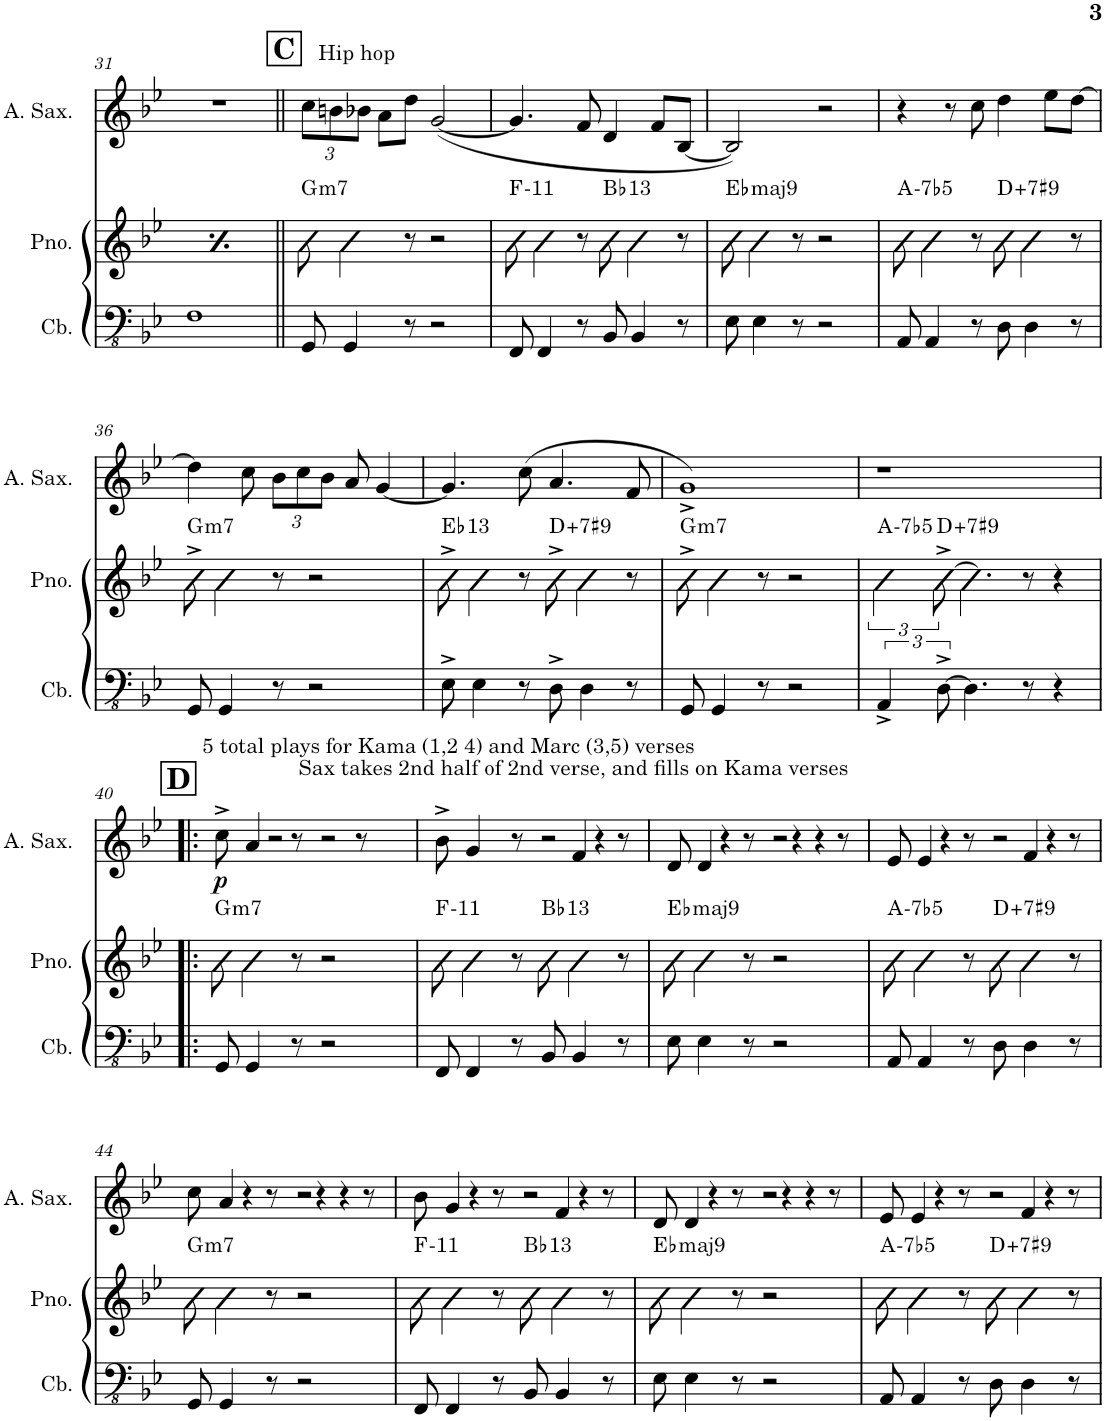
**kern	**kern	**harte	**kern	**dynam
*part3	*part2	*part2	*part1	*part1
*staff3	*staff2	*	*staff1	*staff1
*I"Contrabass	*I"Piano	*	*I"Alto Saxophone	*
*I'Cb.	*I'Pno.	*	*I'A. Sax.	*
!!LO:PB:g=z
*clefFv4	*clefG2	*	*clefG2	*
*Trd7c12	*	*	*Trd5c9	*
*k[b-e-]	*k[b-e-]	*	*k[b-e-]	*
*M4/4	*M4/4	*	*M4/4	*
=31	=31	=31	=31	=31
!	!	!LO:H:kt=7	!	!
1FF	4b-	F:7	1r	.
.	4b-	.	.	.
.	4b-	.	.	.
.	4b-	.	.	.
!!LO:REH:place=s1:a:B:cj:fs=14:t=C
=32||	=32||	=32||	=32||	=32||
*	*	*	*Xbrackettup	*
!	!	!LO:H:kt=m7	!LO:TX:a:t=Hip hop	!
8GGG/	8g\	G:min7	12cc\L	.
.	.	.	12bn\	.
4GGG/	4g\	.	.	.
.	.	.	12b-X\J	.
.	.	.	8a\L	.
8r	8r	.	8dd\J	.
2r	2r	.	([2g/	.
=33	=33	=33	=33	=33
!	!	!LO:H:kt=11	!	!
8FFF/	8g\	F:min9(11)	4.g/]	.
4FFF/	4g\	.	.	.
8r	8r	.	8f/	.
!	!	!LO:H:kt=13	!	!
8BBB-/	8b-\	Bb:9(11,13)	4d/	.
4BBB-/	4b-\	.	.	.
.	.	.	8f/L	.
8r	8r	.	[8B-/J	.
=34	=34	=34	=34	=34
!	!	!LO:H:kt=maj9	!	!
8EE-\	8g\	Eb:maj9	2B-/])	.
4EE-\	4g\	.	.	.
8r	8r	.	.	.
2r	2r	.	2r	.
=35	=35	=35	=35	=35
!	!	!LO:H:kt=-7b5	!	!
8AAA/	8g\	A:hdim7	4r	.
4AAA/	4g\	.	.	.
.	.	.	8r	.
8r	8r	.	8cc\	.
!	!	!LO:H:kt=7	!	!
8DD\	8b-\	D:aug(b7,#9)	4dd\	.
4DD\	4g\	.	.	.
.	.	.	8ee-\L	.
8r	8r	.	[8dd\J	.
!!LO:LB:g=z
=36	=36	=36	=36	=36
!	!	!LO:H:kt=m7	!	!
8GGG/	8g^\	G:min7	4dd\]	.
4GGG/	4g\	.	.	.
.	.	.	8cc\	.
8r	8r	.	12b-\L	.
.	.	.	12cc\	.
2r	2r	.	.	.
.	.	.	12b-\J	.
.	.	.	8a/	.
.	.	.	[4g/	.
=37	=37	=37	=37	=37
!	!	!LO:H:kt=13	!	!
8EE-^\	8g^\	Eb:9(11,13)	4.g/]	.
4EE-\	4g\	.	.	.
8r	8r	.	(8cc\	.
!	!	!LO:H:kt=7	!	!
8DD^\	8b-^\	D:aug(b7,#9)	4.a/	.
4DD\	4b-\	.	.	.
8r	8r	.	8f/	.
=38	=38	=38	=38	=38
!	!	!LO:H:kt=m7	!	!
8GGG/	8g^\	G:min7	1g^)	.
4GGG/	4g\	.	.	.
8r	8r	.	.	.
2r	2r	.	.	.
=39	=39	=39	=39	=39
!	!	!LO:H:kt=-7b5	!	!
6AAA^/	6g\	A:hdim7	1r	.
!	!	!LO:H:kt=7	!	!
[12DD^\	[12g^\	D:aug(b7,#9)	.	.
4.DD\]	4.g\]	.	.	.
8r	8r	.	.	.
4r	4r	.	.	.
!!LO:LB:g=z
!!LO:REH:place=s1:a:B:cj:fs=14:t=D
=40!|:	=40!|:	=40!|:	=40!|:	=40!|:
!	!	!	!LO:TX:a:t=5 total plays for Kama (1,2 4) and Marc (3,5) verses	!
!	!	!	!LO:TX:a:t=Sax takes 2nd half of 2nd verse, and fills on Kama verses	!
!	!	!LO:H:kt=m7	!	!LO:DY:b
8GGG/	8g\	G:min7	8cc^\	p
4GGG/	4g\	.	4a/	.
8r	8r	.	2r	.
2r	2r	.	.	.
.	.	.	8r	.
2ryy	2ryy	.	2r	.
8ryy	8ryy	.	8r	.
=41	=41	=41	=41	=41
!	!	!LO:H:kt=11	!	!
8FFF/	8g\	F:min9(11)	8b-^\	.
4FFF/	4g\	.	4g/	.
8r	8r	.	8r	.
!	!	!LO:H:kt=13	!	!
8BBB-/	8b-\	Bb:9(11,13)	2r	.
4BBB-/	4b-\	.	.	.
8r	8r	.	.	.
2ryy	2ryy	.	4f/	.
.	.	.	4r	.
8ryy	8ryy	.	8r	.
=42	=42	=42	=42	=42
!	!	!LO:H:kt=maj9	!	!
8EE-\	8g\	Eb:maj9	8d/	.
4EE-\	4g\	.	4d/	.
8r	8r	.	4r	.
2r	2r	.	.	.
.	.	.	8r	.
.	.	.	2r	.
2..ryy	2..ryy	.	.	.
.	.	.	4r	.
.	.	.	4r	.
.	.	.	8r	.
=43	=43	=43	=43	=43
!	!	!LO:H:kt=-7b5	!	!
8AAA/	8g\	A:hdim7	8e-/	.
4AAA/	4g\	.	4e-/	.
8r	8r	.	4r	.
!	!	!LO:H:kt=7	!	!
8DD\	8b-\	D:aug(b7,#9)	.	.
4DD\	4g\	.	8r	.
.	.	.	2r	.
8r	8r	.	.	.
2..ryy	2..ryy	.	.	.
.	.	.	4f/	.
.	.	.	4r	.
.	.	.	8r	.
!!LO:LB:g=z
=44	=44	=44	=44	=44
!	!	!LO:H:kt=m7	!	!
8GGG/	8g\	G:min7	8cc\	.
4GGG/	4g\	.	4a/	.
8r	8r	.	4r	.
2r	2r	.	.	.
.	.	.	8r	.
.	.	.	2r	.
2..ryy	2..ryy	.	.	.
.	.	.	4r	.
.	.	.	4r	.
.	.	.	8r	.
=45	=45	=45	=45	=45
!	!	!LO:H:kt=11	!	!
8FFF/	8g\	F:min9(11)	8b-\	.
4FFF/	4g\	.	4g/	.
8r	8r	.	4r	.
!	!	!LO:H:kt=13	!	!
8BBB-/	8b-\	Bb:9(11,13)	.	.
4BBB-/	4b-\	.	8r	.
.	.	.	2r	.
8r	8r	.	.	.
2..ryy	2..ryy	.	.	.
.	.	.	4f/	.
.	.	.	4r	.
.	.	.	8r	.
=46	=46	=46	=46	=46
!	!	!LO:H:kt=maj9	!	!
8EE-\	8g\	Eb:maj9	8d/	.
4EE-\	4g\	.	4d/	.
8r	8r	.	4r	.
2r	2r	.	.	.
.	.	.	8r	.
.	.	.	2r	.
2..ryy	2..ryy	.	.	.
.	.	.	4r	.
.	.	.	4r	.
.	.	.	8r	.
=47	=47	=47	=47	=47
!	!	!LO:H:kt=-7b5	!	!
8AAA/	8g\	A:hdim7	8e-/	.
4AAA/	4g\	.	4e-/	.
8r	8r	.	4r	.
!	!	!LO:H:kt=7	!	!
8DD\	8b-\	D:aug(b7,#9)	.	.
4DD\	4g\	.	8r	.
.	.	.	2r	.
8r	8r	.	.	.
2..ryy	2..ryy	.	.	.
.	.	.	4f/	.
.	.	.	4r	.
.	.	.	8r	.
=	=	=	=	=
*-	*-	*-	*-	*-
